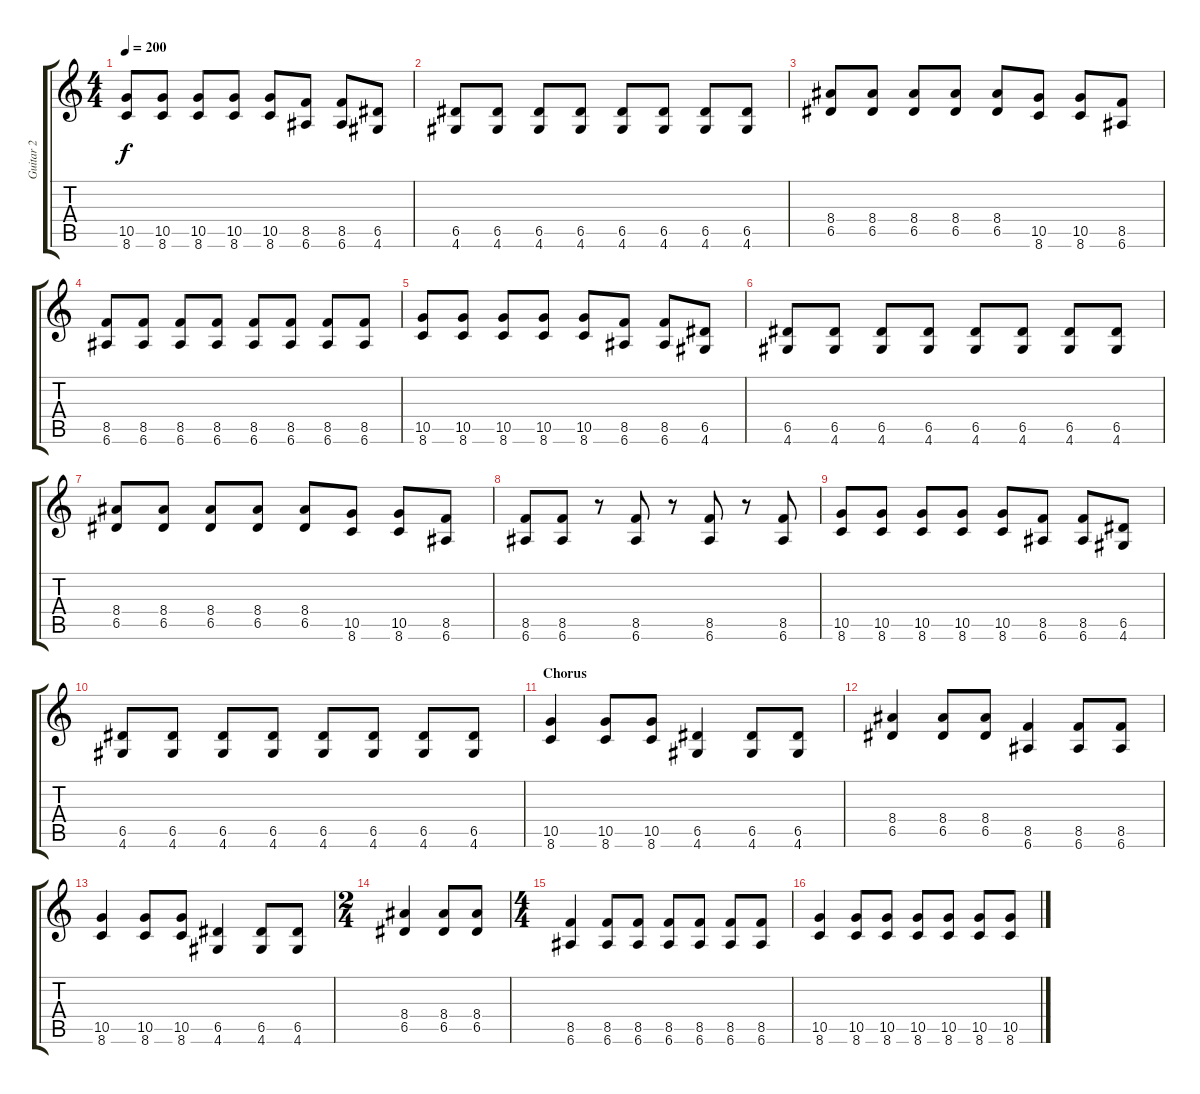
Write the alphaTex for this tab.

\track ("Guitar 2" "Guitar 2") {instrument distortionguitar}
\staff {score tabs}
\tuning (E4 B3 G3 D3 A2 E2) {hide}
\ts (4 4)
\tempo 200
\clef g2
\ks c
(10.5 8.6).8{dy f} (10.5 8.6).8 (10.5 8.6).8 (10.5 8.6).8 (10.5 8.6).8 (8.5 6.6).8 (8.5 6.6).8 (6.5 4.6).8 |
(6.5 4.6).8 (6.5 4.6).8 (6.5 4.6).8 (6.5 4.6).8 (6.5 4.6).8 (6.5 4.6).8 (6.5 4.6).8 (6.5 4.6).8 |
(8.4 6.5).8 (8.4 6.5).8 (8.4 6.5).8 (8.4 6.5).8 (8.4 6.5).8 (10.5 8.6).8 (10.5 8.6).8 (8.5 6.6).8 |
(8.5 6.6).8 (8.5 6.6).8 (8.5 6.6).8 (8.5 6.6).8 (8.5 6.6).8 (8.5 6.6).8 (8.5 6.6).8 (8.5 6.6).8 |
(10.5 8.6).8 (10.5 8.6).8 (10.5 8.6).8 (10.5 8.6).8 (10.5 8.6).8 (8.5 6.6).8 (8.5 6.6).8 (6.5 4.6).8 |
(6.5 4.6).8 (6.5 4.6).8 (6.5 4.6).8 (6.5 4.6).8 (6.5 4.6).8 (6.5 4.6).8 (6.5 4.6).8 (6.5 4.6).8 |
(8.4 6.5).8 (8.4 6.5).8 (8.4 6.5).8 (8.4 6.5).8 (8.4 6.5).8 (10.5 8.6).8 (10.5 8.6).8 (8.5 6.6).8 |
(8.5 6.6).8 (8.5 6.6).8 r.8 (8.5 6.6).8 r.8 (8.5 6.6).8 r.8 (8.5 6.6).8 |
(10.5 8.6).8 (10.5 8.6).8 (10.5 8.6).8 (10.5 8.6).8 (10.5 8.6).8 (8.5 6.6).8 (8.5 6.6).8 (6.5 4.6).8 |
(6.5 4.6).8 (6.5 4.6).8 (6.5 4.6).8 (6.5 4.6).8 (6.5 4.6).8 (6.5 4.6).8 (6.5 4.6).8 (6.5 4.6).8 |
\section ("" "Chorus")
(10.5 8.6).4 (10.5 8.6).8 (10.5 8.6).8 (6.5 4.6).4 (6.5 4.6).8 (6.5 4.6).8 |
(8.4 6.5).4 (8.4 6.5).8 (8.4 6.5).8 (8.5 6.6).4 (8.5 6.6).8 (8.5 6.6).8 |
(10.5 8.6).4 (10.5 8.6).8 (10.5 8.6).8 (6.5 4.6).4 (6.5 4.6).8 (6.5 4.6).8 |
\ts (2 4)
(8.4 6.5).4 (8.4 6.5).8 (8.4 6.5).8 |
\ts (4 4)
(8.5 6.6).4 (8.5 6.6).8 (8.5 6.6).8 (8.5 6.6).8 (8.5 6.6).8 (8.5 6.6).8 (8.5 6.6).8 |
(10.5 8.6).4 (10.5 8.6).8 (10.5 8.6).8 (10.5 8.6).8 (10.5 8.6).8 (10.5 8.6).8 (10.5 8.6).8
